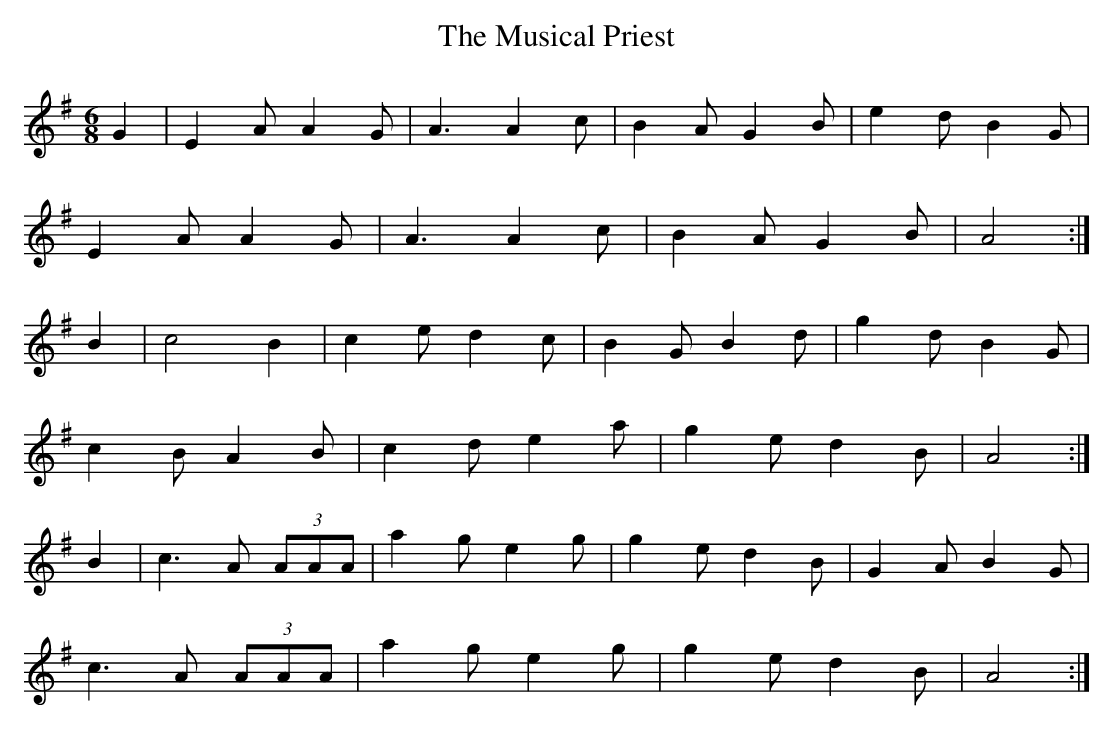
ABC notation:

X:1
T:Musical Priest, The
M:6/8
L:1/8
K:G
G2|E2A A2G|A3 A2c|B2A G2B|e2d B2G|!
E2A A2G|A3 A2c|B2A G2B|A4:|!
B2|c4B2|c2e d2c|B2G B2d|g2d B2G|!
c2B A2B|c2d e2a|g2e d2B|A4:|!
B2|c3 A (3AAA|a2g e2g|g2e d2B|G2A B2G|!
c3 A (3AAA|a2g e2g|g2e d2B|A4:|!
